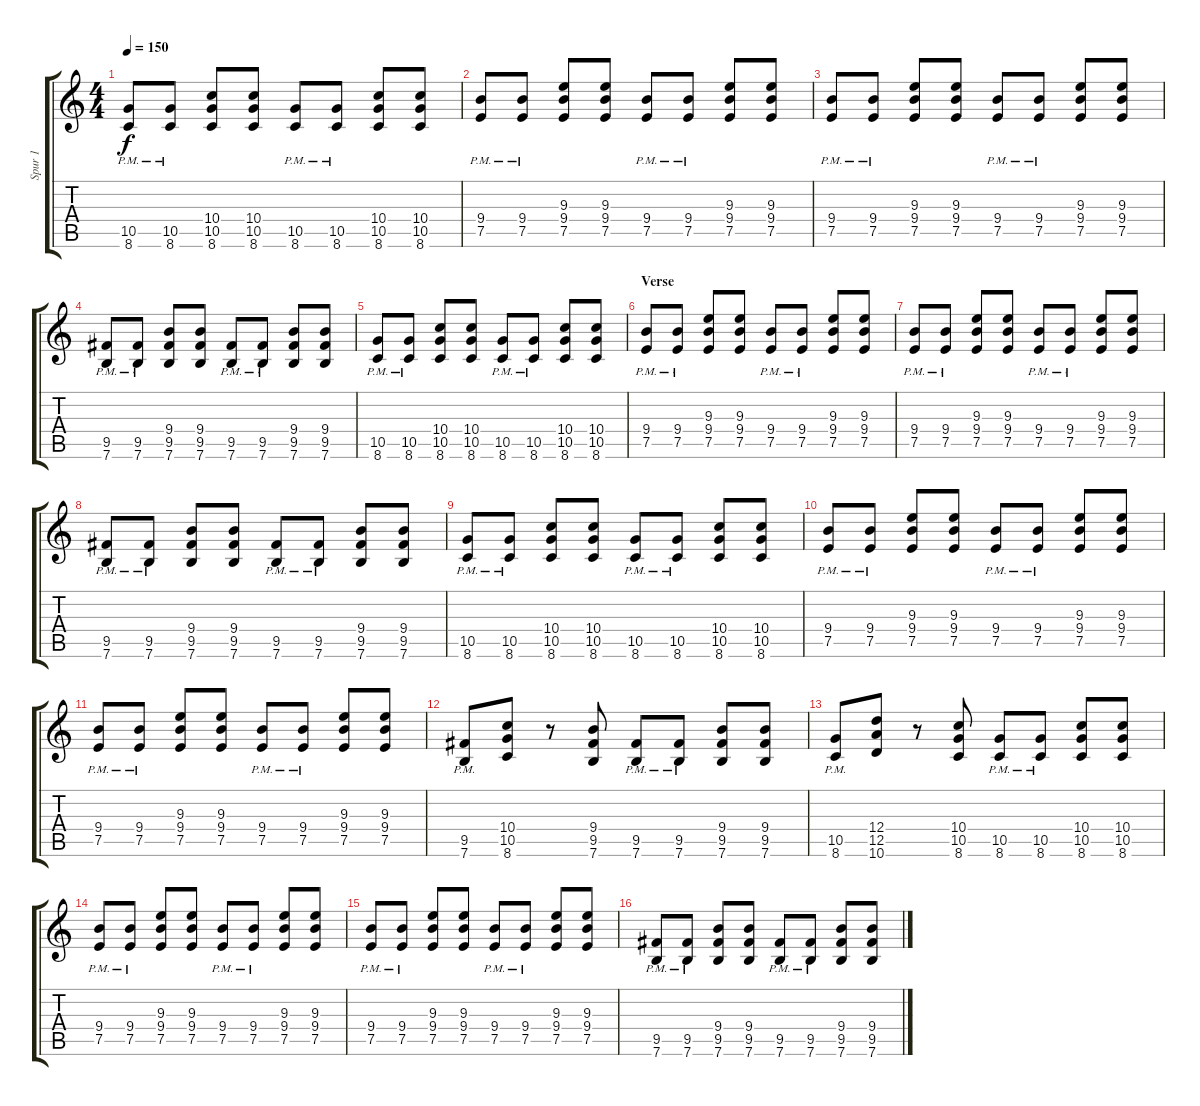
\track ("Spur 1" "Spur 1") {instrument acousticguitarsteel}
\staff {score tabs}
\tuning (E4 B3 G3 D3 A2 E2) {hide}
\ts (4 4)
\tempo 150
\clef g2
\ks c
(10.5{pm} 8.6{pm}).8{dy f volume 8 instrument electricguitarmuted} (10.5{pm} 8.6{pm}).8 (10.4 10.5 8.6).8{volume 10 instrument acousticguitarsteel} (10.4 10.5 8.6).8 (10.5{pm} 8.6{pm}).8{volume 8 instrument electricguitarmuted} (10.5{pm} 8.6{pm}).8 (10.4 10.5 8.6).8{volume 10 instrument acousticguitarsteel} (10.4 10.5 8.6).8 |
(9.4{pm} 7.5{pm}).8{volume 8 instrument electricguitarmuted} (9.4{pm} 7.5{pm}).8 (9.3 9.4 7.5).8{volume 10 instrument acousticguitarsteel} (9.3 9.4 7.5).8 (9.4{pm} 7.5{pm}).8{volume 8 instrument electricguitarmuted} (9.4{pm} 7.5{pm}).8 (9.3 9.4 7.5).8{volume 10 instrument acousticguitarsteel} (9.3 9.4 7.5).8 |
(9.4{pm} 7.5{pm}).8{volume 8 instrument electricguitarmuted} (9.4{pm} 7.5{pm}).8 (9.3 9.4 7.5).8{volume 10 instrument acousticguitarsteel} (9.3 9.4 7.5).8 (9.4{pm} 7.5{pm}).8{volume 8 instrument electricguitarmuted} (9.4{pm} 7.5{pm}).8 (9.3 9.4 7.5).8{volume 10 instrument acousticguitarsteel} (9.3 9.4 7.5).8 |
(9.5{pm} 7.6{pm}).8{volume 8 instrument electricguitarmuted} (9.5{pm} 7.6{pm}).8 (9.4 9.5 7.6).8{volume 10 instrument acousticguitarsteel} (9.4 9.5 7.6).8 (9.5{pm} 7.6{pm}).8{volume 8 instrument electricguitarmuted} (9.5{pm} 7.6{pm}).8 (9.4 9.5 7.6).8{volume 10 instrument acousticguitarsteel} (9.4 9.5 7.6).8 |
(10.5{pm} 8.6{pm}).8{volume 8 instrument electricguitarmuted} (10.5{pm} 8.6{pm}).8 (10.4 10.5 8.6).8{volume 10 instrument acousticguitarsteel} (10.4 10.5 8.6).8 (10.5{pm} 8.6{pm}).8{volume 8 instrument electricguitarmuted} (10.5{pm} 8.6{pm}).8 (10.4 10.5 8.6).8{volume 10 instrument acousticguitarsteel} (10.4 10.5 8.6).8 |
\section ("" "Verse")
(9.4{pm} 7.5{pm}).8{volume 8 instrument electricguitarmuted} (9.4{pm} 7.5{pm}).8 (9.3 9.4 7.5).8{volume 10 instrument acousticguitarsteel} (9.3 9.4 7.5).8 (9.4{pm} 7.5{pm}).8{volume 8 instrument electricguitarmuted} (9.4{pm} 7.5{pm}).8 (9.3 9.4 7.5).8{volume 10 instrument acousticguitarsteel} (9.3 9.4 7.5).8 |
(9.4{pm} 7.5{pm}).8{volume 8 instrument electricguitarmuted} (9.4{pm} 7.5{pm}).8 (9.3 9.4 7.5).8{volume 10 instrument acousticguitarsteel} (9.3 9.4 7.5).8 (9.4{pm} 7.5{pm}).8{volume 8 instrument electricguitarmuted} (9.4{pm} 7.5{pm}).8 (9.3 9.4 7.5).8{volume 10 instrument acousticguitarsteel} (9.3 9.4 7.5).8 |
(9.5{pm} 7.6{pm}).8{volume 8 instrument electricguitarmuted} (9.5{pm} 7.6{pm}).8 (9.4 9.5 7.6).8{volume 10 instrument acousticguitarsteel} (9.4 9.5 7.6).8 (9.5{pm} 7.6{pm}).8{volume 8 instrument electricguitarmuted} (9.5{pm} 7.6{pm}).8 (9.4 9.5 7.6).8{volume 10 instrument acousticguitarsteel} (9.4 9.5 7.6).8 |
(10.5{pm} 8.6{pm}).8{volume 8 instrument electricguitarmuted} (10.5{pm} 8.6{pm}).8 (10.4 10.5 8.6).8{volume 10 instrument acousticguitarsteel} (10.4 10.5 8.6).8 (10.5{pm} 8.6{pm}).8{volume 8 instrument electricguitarmuted} (10.5{pm} 8.6{pm}).8 (10.4 10.5 8.6).8{volume 10 instrument acousticguitarsteel} (10.4 10.5 8.6).8 |
(9.4{pm} 7.5{pm}).8{volume 8 instrument electricguitarmuted} (9.4{pm} 7.5{pm}).8 (9.3 9.4 7.5).8{volume 10 instrument acousticguitarsteel} (9.3 9.4 7.5).8 (9.4{pm} 7.5{pm}).8{volume 8 instrument electricguitarmuted} (9.4{pm} 7.5{pm}).8 (9.3 9.4 7.5).8{volume 10 instrument acousticguitarsteel} (9.3 9.4 7.5).8 |
(9.4{pm} 7.5{pm}).8{volume 8 instrument electricguitarmuted} (9.4{pm} 7.5{pm}).8 (9.3 9.4 7.5).8{volume 10 instrument acousticguitarsteel} (9.3 9.4 7.5).8 (9.4{pm} 7.5{pm}).8{volume 8 instrument electricguitarmuted} (9.4{pm} 7.5{pm}).8 (9.3 9.4 7.5).8{volume 10 instrument acousticguitarsteel} (9.3 9.4 7.5).8 |
(9.5{pm} 7.6{pm}).8{volume 8 instrument electricguitarmuted} (10.4 10.5 8.6).8{volume 13 instrument acousticguitarsteel} r.8 (9.4 9.5 7.6).8 (9.5{pm} 7.6{pm}).8{volume 8 instrument electricguitarmuted} (9.5{pm} 7.6{pm}).8 (9.4 9.5 7.6).8{volume 10 instrument acousticguitarsteel} (9.4 9.5 7.6).8 |
(10.5{pm} 8.6{pm}).8{volume 8 instrument electricguitarmuted} (12.4 12.5 10.6).8{volume 13 instrument acousticguitarsteel} r.8 (10.4 10.5 8.6).8 (10.5{pm} 8.6{pm}).8{volume 8 instrument electricguitarmuted} (10.5{pm} 8.6{pm}).8 (10.4 10.5 8.6).8{volume 10 instrument acousticguitarsteel} (10.4 10.5 8.6).8 |
(9.4{pm} 7.5{pm}).8{volume 8 instrument electricguitarmuted} (9.4{pm} 7.5{pm}).8 (9.3 9.4 7.5).8{volume 10 instrument acousticguitarsteel} (9.3 9.4 7.5).8 (9.4{pm} 7.5{pm}).8{volume 8 instrument electricguitarmuted} (9.4{pm} 7.5{pm}).8 (9.3 9.4 7.5).8{volume 10 instrument acousticguitarsteel} (9.3 9.4 7.5).8 |
(9.4{pm} 7.5{pm}).8{volume 8 instrument electricguitarmuted} (9.4{pm} 7.5{pm}).8 (9.3 9.4 7.5).8{volume 10 instrument acousticguitarsteel} (9.3 9.4 7.5).8 (9.4{pm} 7.5{pm}).8{volume 8 instrument electricguitarmuted} (9.4{pm} 7.5{pm}).8 (9.3 9.4 7.5).8{volume 10 instrument acousticguitarsteel} (9.3 9.4 7.5).8 |
(9.5{pm} 7.6{pm}).8{volume 8 instrument electricguitarmuted} (9.5{pm} 7.6{pm}).8 (9.4 9.5 7.6).8{volume 10 instrument acousticguitarsteel} (9.4 9.5 7.6).8 (9.5{pm} 7.6{pm}).8{volume 8 instrument electricguitarmuted} (9.5{pm} 7.6{pm}).8 (9.4 9.5 7.6).8{volume 10 instrument acousticguitarsteel} (9.4 9.5 7.6).8
